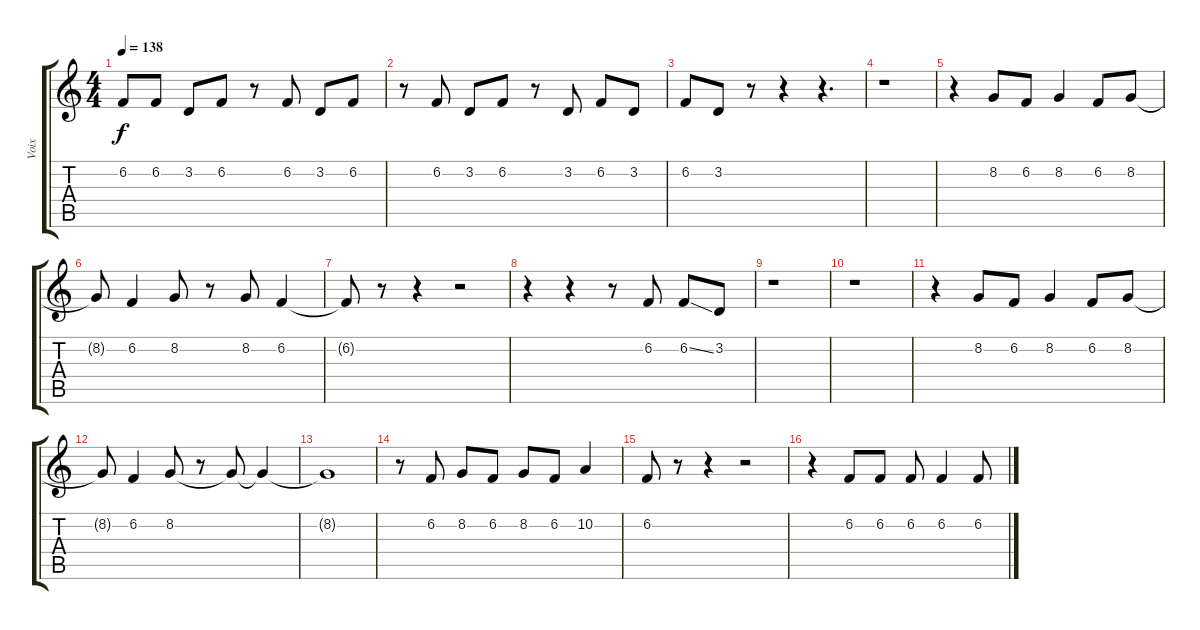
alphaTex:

\track ("Voix" "Voix") {instrument tenorsax}
\staff {score tabs}
\tuning (E4 B3 G3 D3 A2 E2) {hide}
\ts (4 4)
\tempo 138
\clef g2
\ks c
6.2.8{dy f} 6.2.8 3.2.8 6.2.8 r.8 6.2.8 3.2.8 6.2.8 |
r.8 6.2.8 3.2.8 6.2.8 r.8 3.2.8 6.2.8 3.2.8 |
6.2.8 3.2.8 r.8 r.4 r.4{d} |
r.1 |
r.4 8.2.8 6.2.8 8.2.4 6.2.8 8.2.8 |
8.2{t}.8 6.2.4 8.2.8 r.8 8.2.8 6.2.4 |
6.2{t}.8 r.8 r.4 r.2 |
r.4 r.4 r.8 6.2.8 6.2{ss}.8 3.2.8 |
r.1 |
r.1 |
r.4 8.2.8 6.2.8 8.2.4 6.2.8 8.2.8 |
8.2{t}.8 6.2.4 8.2.8 r.8 8.2{t}.8 8.2{t}.4 |
8.2{t}.1 |
r.8 6.2.8 8.2.8 6.2.8 8.2.8 6.2.8 10.2.4 |
6.2.8 r.8 r.4 r.2 |
r.4 6.2.8 6.2.8 6.2.8 6.2.4 6.2{ss}.8
